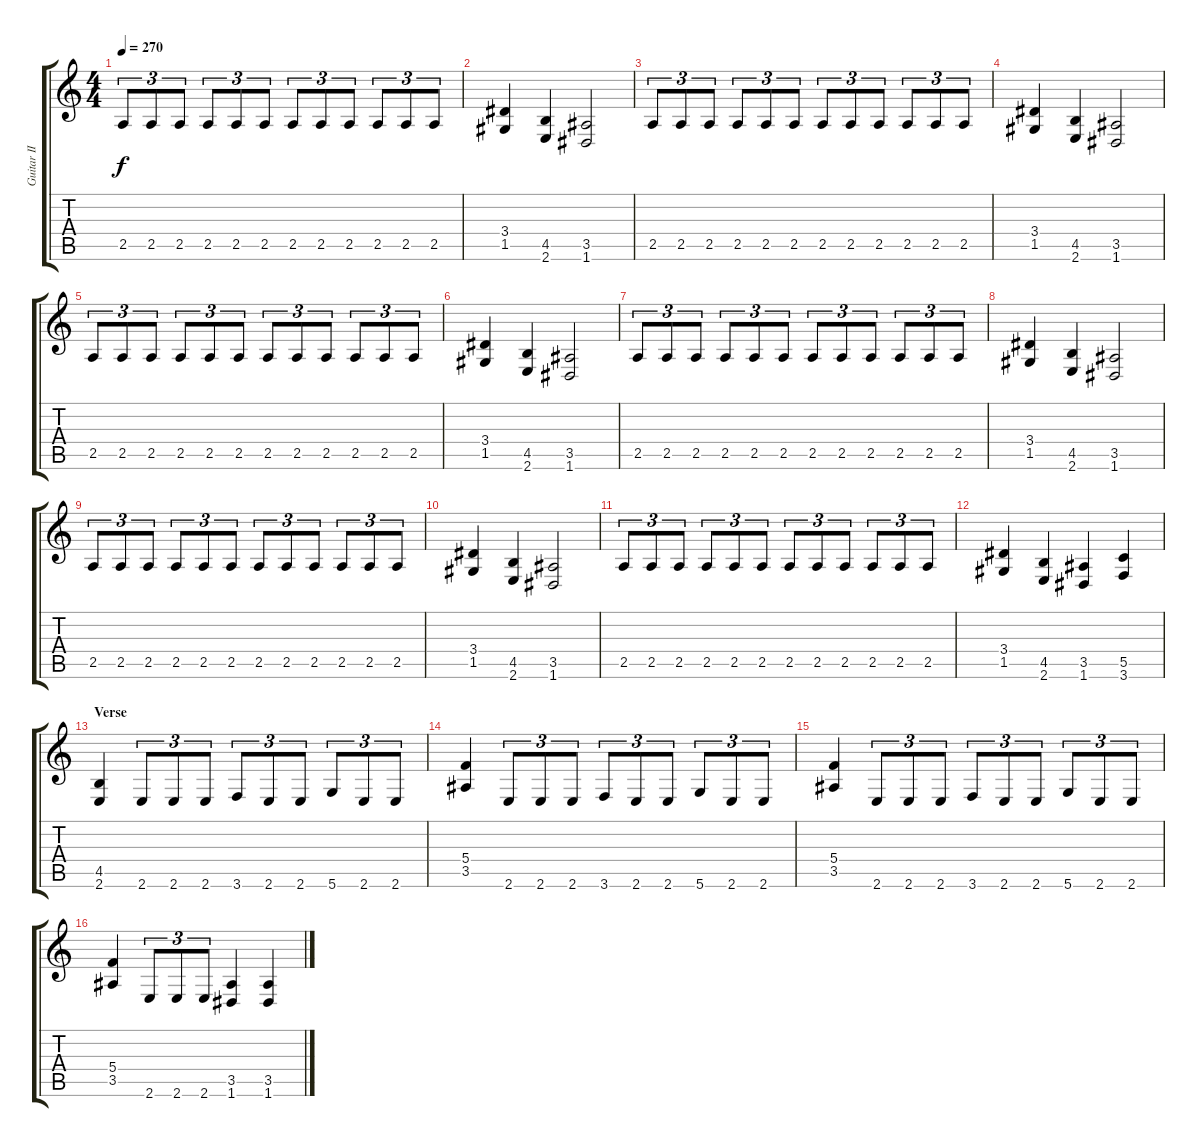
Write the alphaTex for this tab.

\track ("Guitar II" "Guitar II") {instrument distortionguitar}
\staff {score tabs}
\tuning (D4 A3 F3 C3 G2 D2) {hide}
\ts (4 4)
\tempo 270
\clef g2
\ks c
2.5.8{tu (3 2) dy f} 2.5.8{tu (3 2)} 2.5.8{tu (3 2)} 2.5.8{tu (3 2)} 2.5.8{tu (3 2)} 2.5.8{tu (3 2)} 2.5.8{tu (3 2)} 2.5.8{tu (3 2)} 2.5.8{tu (3 2)} 2.5.8{tu (3 2)} 2.5.8{tu (3 2)} 2.5.8{tu (3 2)} |
(3.4 1.5).4 (4.5 2.6).4 (3.5 1.6).2 |
2.5.8{tu (3 2)} 2.5.8{tu (3 2)} 2.5.8{tu (3 2)} 2.5.8{tu (3 2)} 2.5.8{tu (3 2)} 2.5.8{tu (3 2)} 2.5.8{tu (3 2)} 2.5.8{tu (3 2)} 2.5.8{tu (3 2)} 2.5.8{tu (3 2)} 2.5.8{tu (3 2)} 2.5.8{tu (3 2)} |
(3.4 1.5).4 (4.5 2.6).4 (3.5 1.6).2 |
2.5.8{tu (3 2)} 2.5.8{tu (3 2)} 2.5.8{tu (3 2)} 2.5.8{tu (3 2)} 2.5.8{tu (3 2)} 2.5.8{tu (3 2)} 2.5.8{tu (3 2)} 2.5.8{tu (3 2)} 2.5.8{tu (3 2)} 2.5.8{tu (3 2)} 2.5.8{tu (3 2)} 2.5.8{tu (3 2)} |
(3.4 1.5).4 (4.5 2.6).4 (3.5 1.6).2 |
2.5.8{tu (3 2)} 2.5.8{tu (3 2)} 2.5.8{tu (3 2)} 2.5.8{tu (3 2)} 2.5.8{tu (3 2)} 2.5.8{tu (3 2)} 2.5.8{tu (3 2)} 2.5.8{tu (3 2)} 2.5.8{tu (3 2)} 2.5.8{tu (3 2)} 2.5.8{tu (3 2)} 2.5.8{tu (3 2)} |
(3.4 1.5).4 (4.5 2.6).4 (3.5 1.6).2 |
2.5.8{tu (3 2)} 2.5.8{tu (3 2)} 2.5.8{tu (3 2)} 2.5.8{tu (3 2)} 2.5.8{tu (3 2)} 2.5.8{tu (3 2)} 2.5.8{tu (3 2)} 2.5.8{tu (3 2)} 2.5.8{tu (3 2)} 2.5.8{tu (3 2)} 2.5.8{tu (3 2)} 2.5.8{tu (3 2)} |
(3.4 1.5).4 (4.5 2.6).4 (3.5 1.6).2 |
2.5.8{tu (3 2)} 2.5.8{tu (3 2)} 2.5.8{tu (3 2)} 2.5.8{tu (3 2)} 2.5.8{tu (3 2)} 2.5.8{tu (3 2)} 2.5.8{tu (3 2)} 2.5.8{tu (3 2)} 2.5.8{tu (3 2)} 2.5.8{tu (3 2)} 2.5.8{tu (3 2)} 2.5.8{tu (3 2)} |
(3.4 1.5).4 (4.5 2.6).4 (3.5 1.6).4 (5.5 3.6).4 |
\section ("" "Verse")
(4.5 2.6).4 2.6.8{tu (3 2)} 2.6.8{tu (3 2)} 2.6.8{tu (3 2)} 3.6.8{tu (3 2)} 2.6.8{tu (3 2)} 2.6.8{tu (3 2)} 5.6.8{tu (3 2)} 2.6.8{tu (3 2)} 2.6.8{tu (3 2)} |
(5.4 3.5).4 2.6.8{tu (3 2)} 2.6.8{tu (3 2)} 2.6.8{tu (3 2)} 3.6.8{tu (3 2)} 2.6.8{tu (3 2)} 2.6.8{tu (3 2)} 5.6.8{tu (3 2)} 2.6.8{tu (3 2)} 2.6.8{tu (3 2)} |
(5.4 3.5).4 2.6.8{tu (3 2)} 2.6.8{tu (3 2)} 2.6.8{tu (3 2)} 3.6.8{tu (3 2)} 2.6.8{tu (3 2)} 2.6.8{tu (3 2)} 5.6.8{tu (3 2)} 2.6.8{tu (3 2)} 2.6.8{tu (3 2)} |
(5.4 3.5).4 2.6.8{tu (3 2)} 2.6.8{tu (3 2)} 2.6.8{tu (3 2)} (3.5 1.6).4 (3.5 1.6).4
